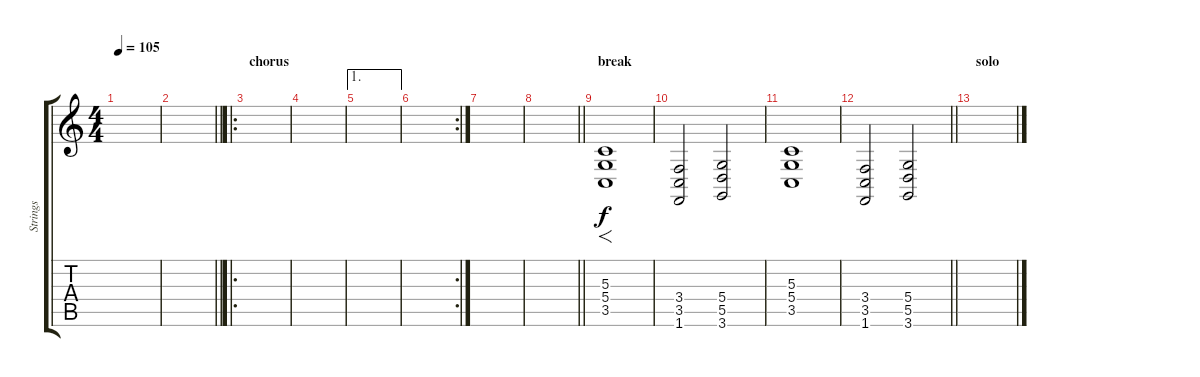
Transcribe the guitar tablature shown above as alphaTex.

\track ("Strings" "Strings") {instrument synthstrings2}
\staff {score tabs}
\tuning (E4 B3 G3 D3 A2 E2) {hide}
\ts (4 4)
\tempo 105
\clef g2
\ks c
|
\barLineRight lightlight
|
\ro
\section ("" "chorus")
|
|
\ae 1
|
\rc 2
|
|
\barLineRight lightlight
|
\section ("" "break")
(5.3 5.4 3.5).1{f} |
(3.4 3.5 1.6).2 (5.4 5.5 3.6).2 |
(5.3 5.4 3.5).1 |
\barLineRight lightlight
(3.4 3.5 1.6).2 (5.4 5.5 3.6).2 |
\section ("" "solo")
